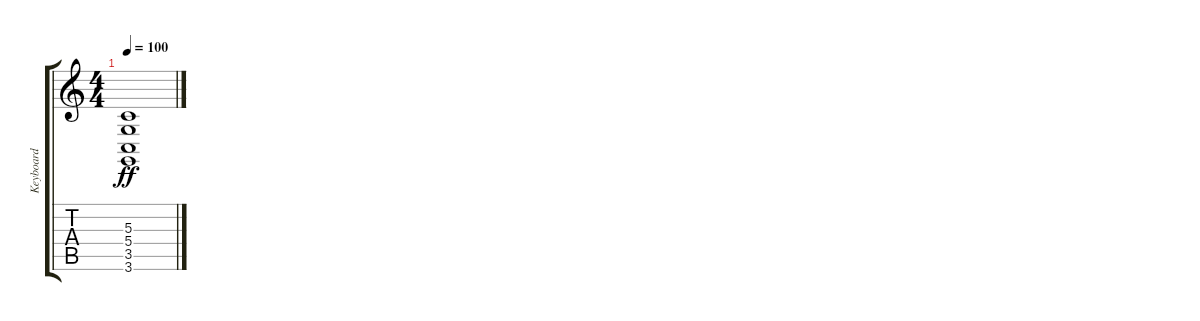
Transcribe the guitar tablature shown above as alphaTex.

\track ("Keyboard" "Keyboard") {instrument stringensemble2}
\staff {score tabs}
\tuning (E4 B3 G3 D3 A2 E2) {hide}
\ts (4 4)
\tempo 100
\clef g2
\ks c
(5.3 5.4 3.5 3.6).1{dy ff}
